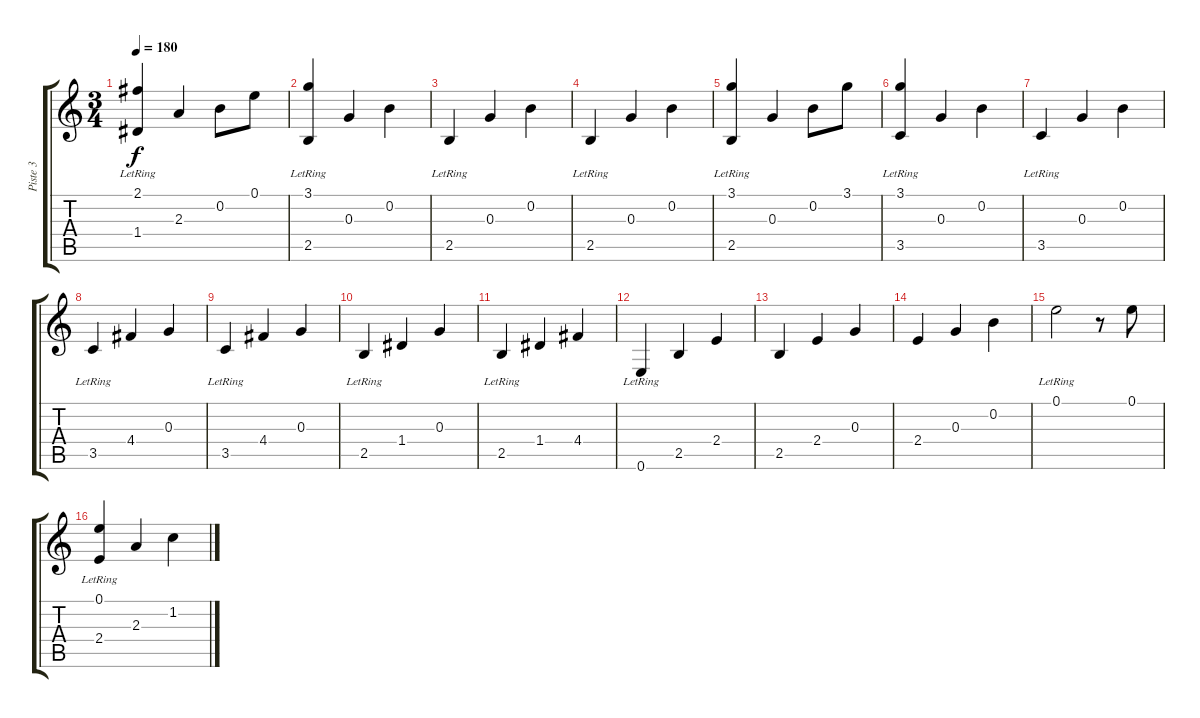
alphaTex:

\track ("Piste 3" "Piste 3") {instrument electricguitarjazz}
\staff {score tabs}
\tuning (E4 B3 G3 D3 A2 E2) {hide}
\ts (3 4)
\tempo 180
\clef g2
\ks c
(2.1{lr} 1.4{lr}).4{dy f} 2.3.4 0.2.8 0.1.8 |
(3.1{lr} 2.5{lr}).4 0.3.4 0.2.4 |
2.5{lr}.4 0.3.4 0.2.4 |
2.5{lr}.4 0.3.4 0.2.4 |
(3.1 2.5{lr}).4 0.3.4 0.2.8 3.1.8 |
(3.1{lr} 3.5{lr}).4 0.3.4 0.2.4 |
3.5{lr}.4 0.3.4 0.2.4 |
3.5{lr}.4 4.4.4 0.3.4 |
3.5{lr}.4 4.4.4 0.3.4 |
2.5{lr}.4 1.4.4 0.3.4 |
2.5{lr}.4 1.4.4 4.4.4 |
0.6{lr}.4 2.5.4 2.4.4 |
2.5.4 2.4.4 0.3.4 |
2.4.4 0.3.4 0.2.4 |
0.1{lr}.2 r.8 0.1.8 |
(0.1{lr} 2.4).4 2.3.4 1.2.4
